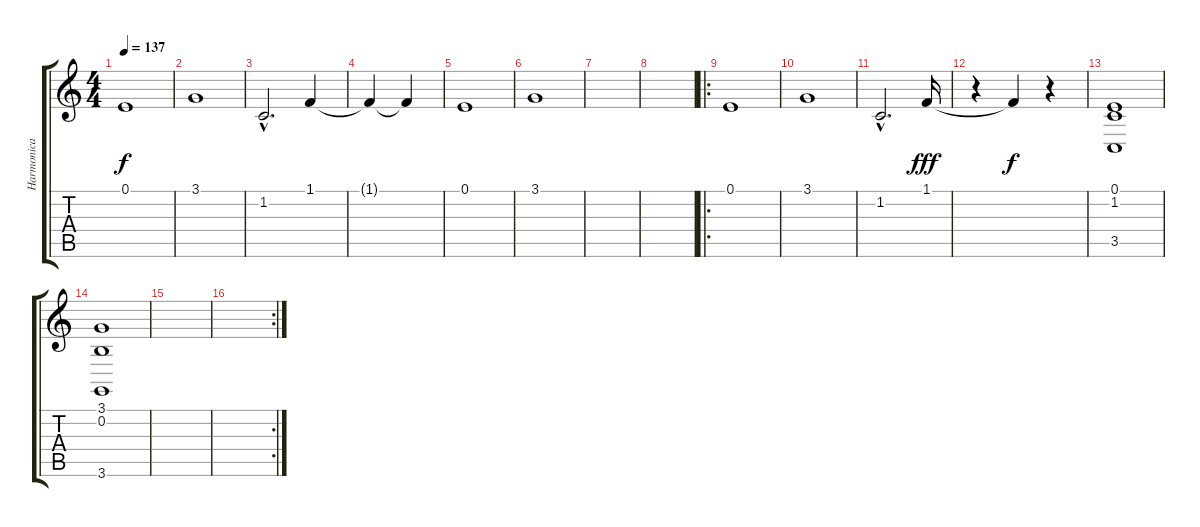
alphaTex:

\track ("Harmonica" "Harmonica") {instrument harmonica}
\staff {score tabs}
\tuning (E4 B3 G3 D3 A2 E2) {hide}
\ts (4 4)
\tempo 137
\clef g2
\ks c
0.1.1{dy f volume 5 instrument harmonica} |
3.1.1 |
1.2{hac}.2{d} 1.1.4 |
1.1{t}.4 1.1{t}.4 |
0.1.1{volume 6} |
3.1.1 |
|
|
\ro
0.1.1{volume 12} |
3.1.1 |
1.2{hac}.2{d} 1.1.16{dy fff} |
r.4 1.1{t}.4{dy f} r.4 |
(0.1 1.2 3.5).1 |
(3.1 0.2 3.6).1 |
|
\rc 2
